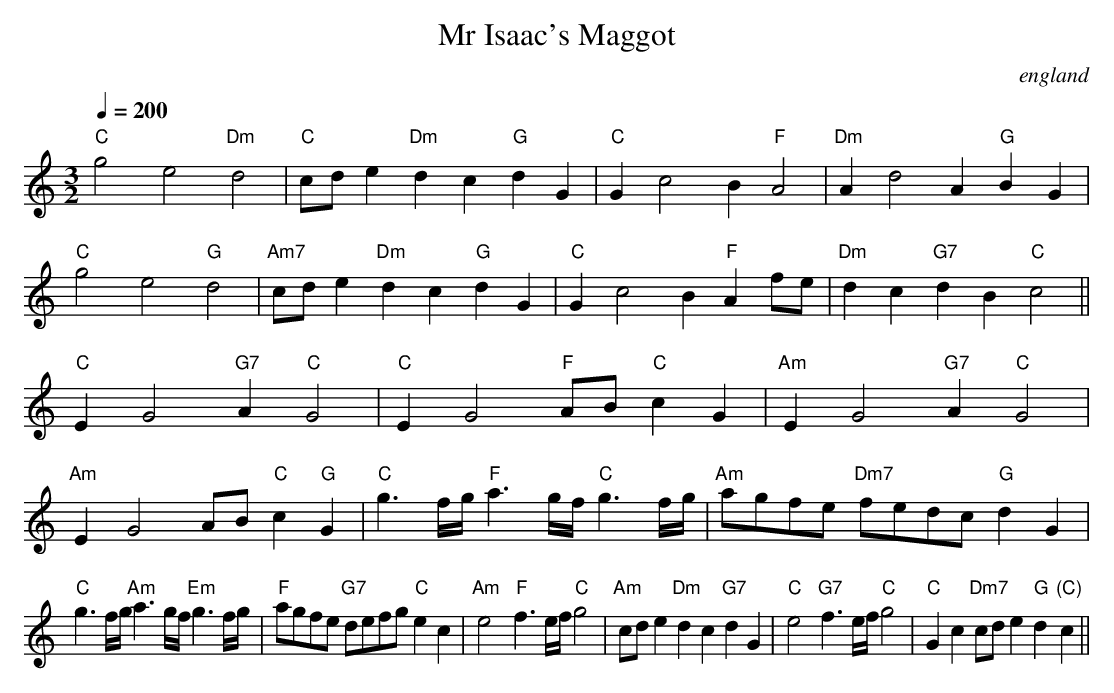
X:1
T:Mr Isaac's Maggot
O:england
M:3/2
L:1/4
Q:200
K:C
"C"g2 e2 "Dm"d2 | "C"c/2d/2e "Dm"dc "G"dG | \
"C"G c2B "F"A2 | "Dm"A d2A "G"BG | \
"C"g2 e2 "G"d2 | "Am7"c/2d/2e "Dm"dc "G"dG | \
"C"Gc2B "F"Af/2e/2 | "Dm"dc "G7"dB "C"c2 || \
"C"EG2 "G7"A "C"G2 | "C"EG2 "F"A/2B/2 "C"cG | \
"Am"EG2 "G7"A "C"G2 | "Am"EG2 A/2B/2 "C"c "G"G | \
L:1/8ÿ
"C"g3f/2g/2 "F"a3g/2f/2 "C"g3f/2g/2 | "Am"agfe "Dm7"fedc "G"d2G2 |
"C"g3f/2g/2 "Am"a3g/2f/2 "Em"g3f/2g/2 | "F"agfe "G7"defg "C"e2c2 | \
"Am"e4 "F"f3e/2f/2 "C"g4 | "Am"cde2 "Dm"d2c2 "G7" d2G2 | \
"C"e4 "G7"f3e/2f/2 "C"g4 | "C"G2c2 "Dm7"cde2 "G"d2"(C)"c2 ||
